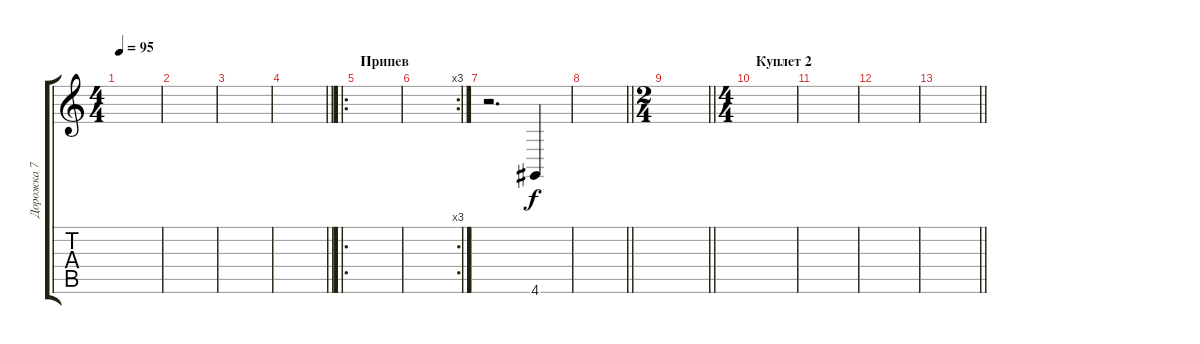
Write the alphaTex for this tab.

\track ("Дорожка 7" "Дорожка 7") {instrument guitarfretnoise}
\staff {score tabs}
\tuning (E4 B3 G3 D3 A2 E2) {hide}
\ts (4 4)
\tempo 95
\clef g2
\ks c
|
|
|
\barLineRight lightlight
|
\ro
\section ("" "Припев")
|
\rc 3
|
r.2{d} 4.6.4 |
\barLineRight lightlight
|
\ts (2 4)
\barLineRight lightlight
|
\ts (4 4)
\section ("" "Куплет 2")
|
|
|
\barLineRight lightlight
